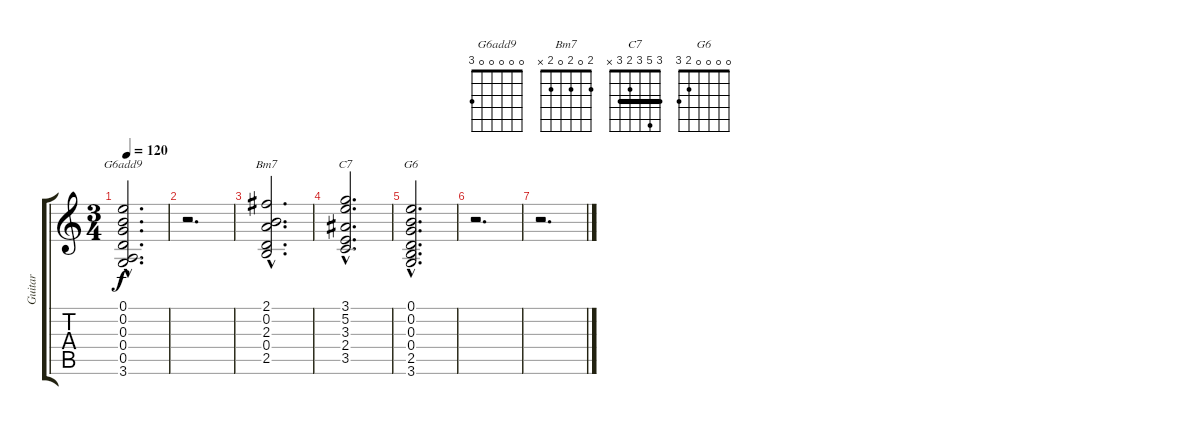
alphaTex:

\track ("Guitar" "Guitar") {instrument acousticguitarnylon}
\staff {score tabs}
\tuning (E4 B3 G3 D3 A2 E2) {hide}
\chord ("G6add9" 0 0 0 0 0 3)
\chord ("Bm7" 2 0 2 0 2 x)
\chord ("C7" 3 5 3 2 3 x) {barre 3}
\chord ("G6" 0 0 0 0 2 3)
\ts (3 4)
\tempo 120
\clef g2
\ks c
(0.1{hac} 0.2{hac} 0.3{hac} 0.4{hac} 0.5{hac} 3.6{hac}).2{d ch "G6add9" dy f} |
r.2{d} |
(2.1{hac} 0.2{hac} 2.3{hac} 0.4{hac} 2.5{hac}).2{d ch "Bm7"} |
(3.1{hac} 5.2{hac} 3.3{hac} 2.4{hac} 3.5{hac}).2{d ch "C7"} |
(0.1{hac} 0.2{hac} 0.3{hac} 0.4{hac} 2.5{hac} 3.6{hac}).2{d ch "G6"} |
r.2{d} |
r.2{d}
